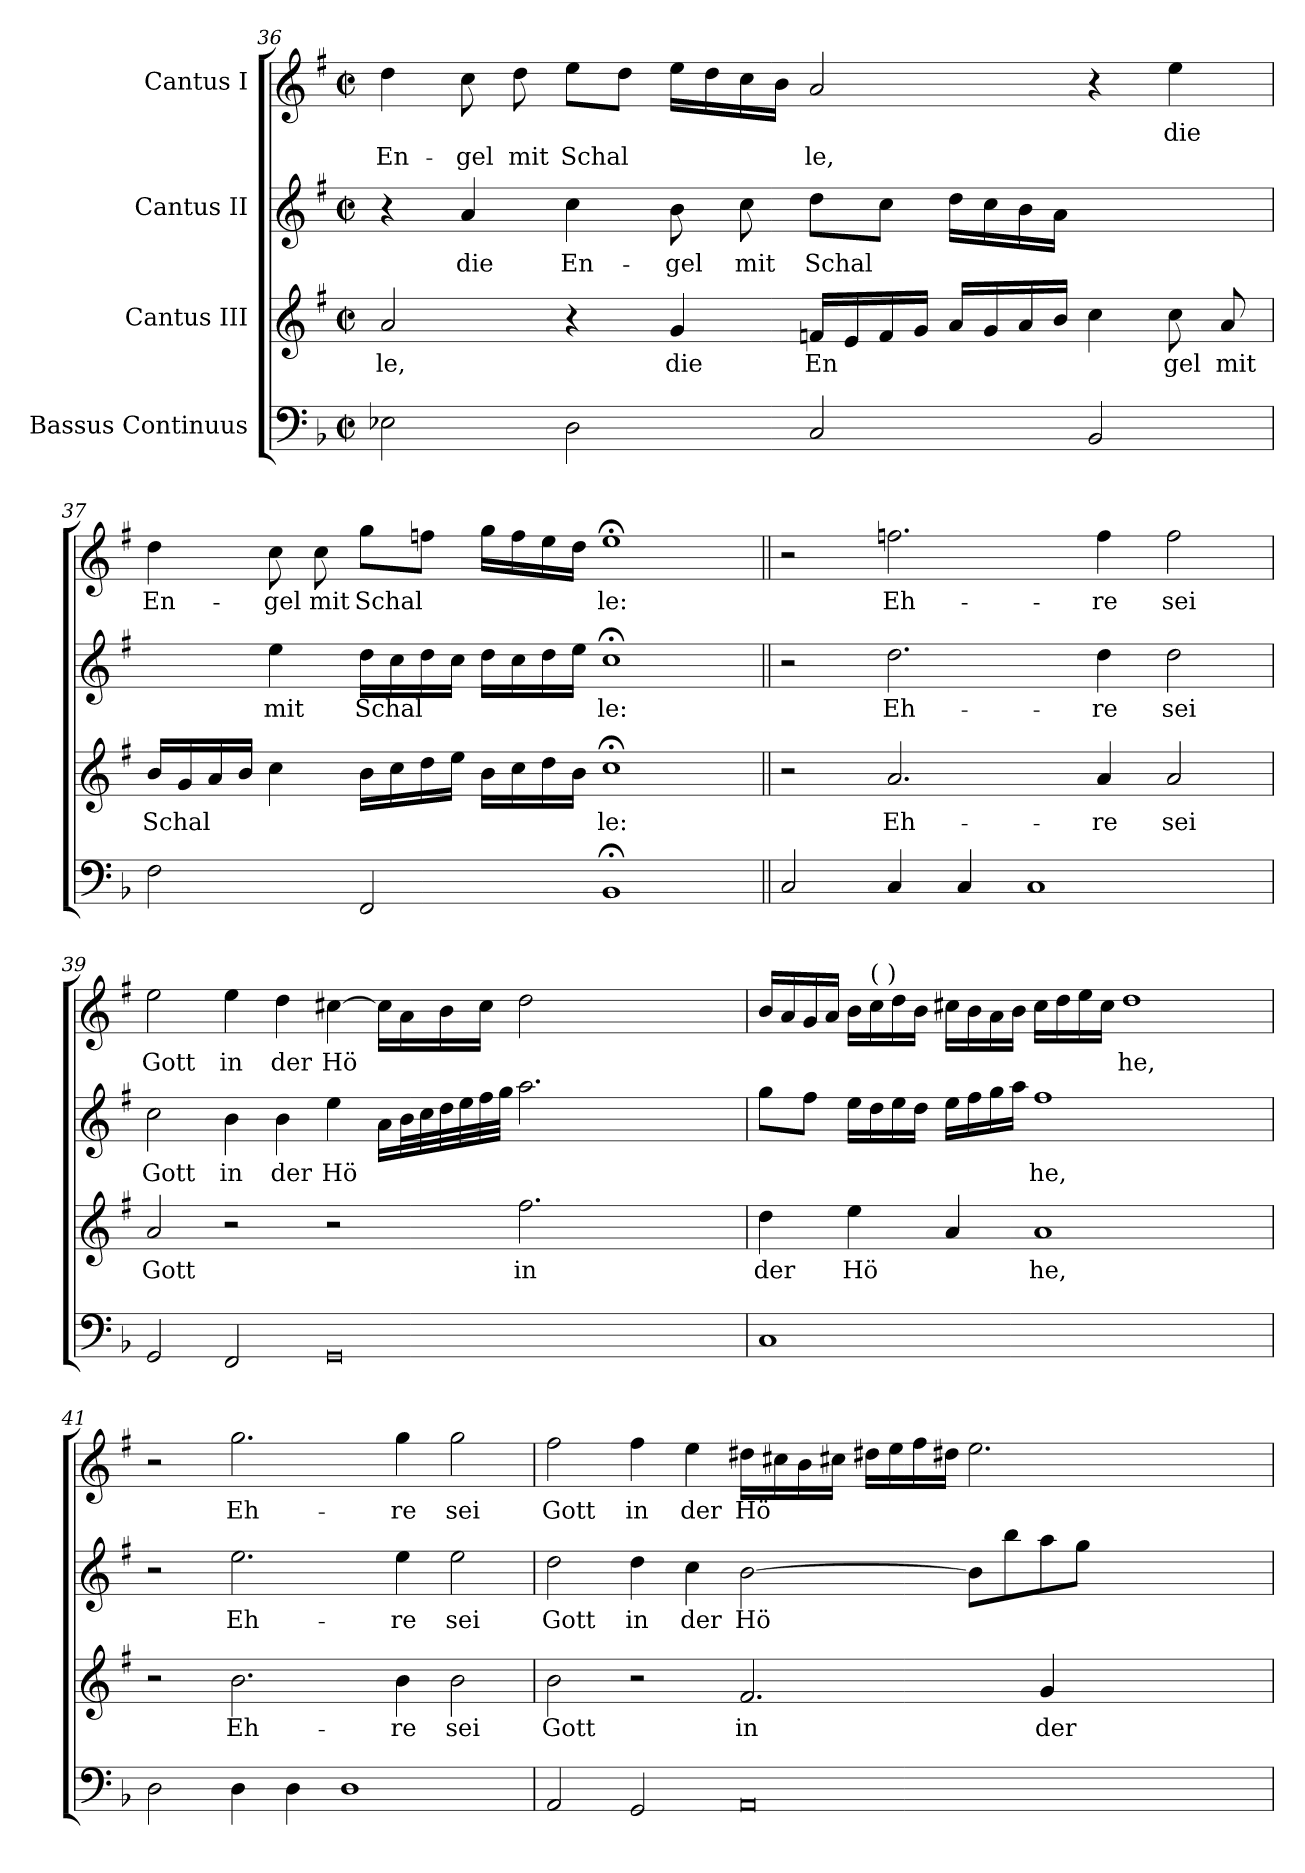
**kern	**kern	**text	**kern	**text	**kern	**text	**text
*part4	*part3	*part3	*part2	*part2	*part1	*part1	*part1
*staff4	*staff3	*staff3	*staff2	*staff2	*staff1	*staff1	*staff1
*I"Bassus Continuus	*I"Cantus III	*	*I"Cantus II	*	*I"Cantus I	*	*
*clefF4	*clefG2	*	*clefG2	*	*clefG2	*	*
*	*ITrd1c2	*	*ITrd1c2	*	*ITrd1c2	*	*
*k[b-]	*k[b-]	*	*k[b-]	*	*k[b-]	*	*
*F:	*F:	*	*F:	*	*F:	*	*
*M4/2	*M4/2	*	*M4/2	*	*M4/2	*	*
*met(c|)	*met(c|)	*	*met(c|)	*	*met(c|)	*	*
=36	=36	=36	=36	=36	=36	=36	=36
!	!	!LO:LY:b	!	!	!	!	!LO:LY:b
2E-X	2g	le,	4r	.	4cc	.	En-
!	!	!	!	!LO:LY:b	!	!	!LO:LY:b
.	.	.	4g	die	8b-	.	-gel
!	!	!	!	!	!	!	!LO:LY:b
.	.	.	.	.	8cc	.	mit
!	!	!	!	!LO:LY:b	!	!	!LO:LY:b
2D	4r	.	4b-	En-	8ddL	.	Schal
.	.	.	.	.	8ccJ	.	.
!	!	!LO:LY:b	!	!LO:LY:b	!	!	!
.	4f	die	8a	-gel	16ddLL	.	.
.	.	.	.	.	16cc	.	.
!	!	!	!	!LO:LY:b	!	!	!
.	.	.	8b-	mit	16b-	.	.
.	.	.	.	.	16aJJ	.	.
!	!	!LO:LY:b	!	!LO:LY:b	!	!	!LO:LY:b
2C	16e-XLL	En	8ccL	Schal	2g	.	le,
.	16d	.	.	.	.	.	.
.	16e-	.	8b-J	.	.	.	.
.	16fJJ	.	.	.	.	.	.
.	16gLL	.	16ccLL	.	.	.	.
.	16f	.	16b-	.	.	.	.
.	16g	.	16a	.	.	.	.
.	16aJJ	.	16gJJ	.	.	.	.
!	!	!	!	!LO:LY:b	!	!	!
2BB-	4b-	.	[2fyy	le,	4r	.	.
!	!	!LO:LY:b	!	!	!	!LO:LY:b	!
.	8b-	gel	.	.	4dd	die	.
!	!	!LO:LY:b	!	!	!	!	!
.	8g	mit	.	.	.	.	.
!!LO:LB:g=z
=37	=37	=37	=37	=37	=37	=37	=37
!	!	!LO:LY:b	!	!	!	!LO:LY:b	!
2F	16aLL	Schal	4fyy]	.	4cc	En-	.
.	16f	.	.	.	.	.	.
.	16g	.	.	.	.	.	.
.	16aJJ	.	.	.	.	.	.
!	!	!	!	!LO:LY:b	!	!LO:LY:b	!
.	4b-	.	4dd	mit	8b-	-gel	.
!	!	!	!	!	!	!LO:LY:b	!
.	.	.	.	.	8b-	mit	.
!	!	!	!	!LO:LY:b	!	!LO:LY:b	!
2FF	16aLL	.	16ccLL	Schal	8ffL	Schal	.
.	16b-	.	16b-	.	.	.	.
.	16cc	.	16cc	.	8ee-XJ	.	.
.	16ddJJ	.	16b-JJ	.	.	.	.
.	16aLL	.	16ccLL	.	16ffLL	.	.
.	16b-	.	16b-	.	16ee-	.	.
.	16cc	.	16cc	.	16dd	.	.
.	16aJJ	.	16ddJJ	.	16ccJJ	.	.
!	!	!LO:LY:b	!	!LO:LY:b	!	!LO:LY:b	!
1BB-;<	1b-;<	le:	1b-;<	le:	1dd;<	le:	.
!!LO:LB:g=z
=38||	=38||	=38||	=38||	=38||	=38||	=38||	=38||
2C	2r	.	2r	.	2r	.	.
!	!	!LO:LY:b	!	!LO:LY:b	!	!LO:LY:b	!
4C	2.g	Eh-	2.cc	Eh-	2.ee-X	Eh-	.
4C	.	.	.	.	.	.	.
1C	.	.	.	.	.	.	.
!	!	!LO:LY:b	!	!LO:LY:b	!	!LO:LY:b	!
.	4g	-re	4cc	-re	4ee-	-re	.
!	!	!LO:LY:b	!	!LO:LY:b	!	!LO:LY:b	!
.	2g	sei	2cc	sei	2ee-	sei	.
=39	=39	=39	=39	=39	=39	=39	=39
!	!	!LO:LY:b	!	!LO:LY:b	!	!LO:LY:b	!
2GG	2g	Gott	2b-	Gott	2dd	Gott	.
!	!	!	!	!LO:LY:b	!	!LO:LY:b	!
2FF	2r	.	4a	in	4dd	in	.
!	!	!	!	!LO:LY:b	!	!LO:LY:b	!
.	.	.	4a	der	4cc	der	.
!	!	!	!	!LO:LY:b	!	!LO:LY:b	!
0GG	2r	.	4dd	Hö	[4bn	Hö	.
.	.	.	16gLL	.	16b\LL]	.	.
.	.	.	32aL	.	16g\	.	.
.	.	.	32b-	.	.	.	.
.	.	.	32cc	.	16a\	.	.
.	.	.	32dd	.	.	.	.
.	.	.	32ee	.	16b\JJ	.	.
.	.	.	32ffJJJ	.	.	.	.
!	!	!LO:LY:b	!	!	!	!	!
.	2.ee	in	2.gg	.	2cc	.	.
.	.	.	.	.	1ryy	.	.
.	2.ryy	.	2.ryy	.	.	.	.
=40	=40	=40	=40	=40	=40	=40	=40
!	!	!LO:LY:b	!	!	!	!	!
1C	4cc	der	8ffL	.	16aLL	.	.
.	.	.	.	.	16g	.	.
.	.	.	8eeJ	.	16f	.	.
.	.	.	.	.	16gJJ	.	.
!	!	!LO:LY:b	!	!	!	!	!
.	4dd	Hö	16ddLL	.	16aLL	.	.
!	!	!	!	!	!LO:TX:a:t=(  )	!	!
.	.	.	16cc	.	16b-	.	.
.	.	.	16dd	.	16cc	.	.
.	.	.	16ccJJ	.	16aJJ	.	.
.	4g	.	16ddLL	.	16bnLL	.	.
.	.	.	16ee	.	16a	.	.
.	.	.	16ff	.	16g	.	.
.	.	.	16ggJJ	.	16aJJ	.	.
!	!	!LO:LY:b	!	!LO:LY:b	!	!	!
.	1g	he,	1ee	he,	16bLL	.	.
.	.	.	.	.	16cc	.	.
.	.	.	.	.	16dd	.	.
.	.	.	.	.	16bJJ	.	.
!	!	!	!	!	!	!LO:LY:b	!
1ryy	.	.	.	.	1cc	he,	.
.	4ryy	.	4ryy	.	.	.	.
!!LO:LB:g=z
=41	=41	=41	=41	=41	=41	=41	=41
2D	2r	.	2r	.	2r	.	.
!	!	!LO:LY:b	!	!LO:LY:b	!	!LO:LY:b	!
4D	2.a	Eh-	2.dd	Eh-	2.ff	Eh-	.
4D	.	.	.	.	.	.	.
1D	.	.	.	.	.	.	.
!	!	!LO:LY:b	!	!LO:LY:b	!	!LO:LY:b	!
.	4a	-re	4dd	-re	4ff	-re	.
!	!	!LO:LY:b	!	!LO:LY:b	!	!LO:LY:b	!
.	2a	sei	2dd	sei	2ff	sei	.
=42	=42	=42	=42	=42	=42	=42	=42
!	!	!LO:LY:b	!	!LO:LY:b	!	!LO:LY:b	!
2AA	2a	Gott	2cc	Gott	2ee	Gott	.
!	!	!	!	!LO:LY:b	!	!LO:LY:b	!
2GG	2r	.	4cc	in	4ee	in	.
!	!	!	!	!LO:LY:b	!	!LO:LY:b	!
.	.	.	4b-	der	4dd	der	.
!	!	!LO:LY:b	!	!LO:LY:b	!	!LO:LY:b	!
0AA	2.e	in	[2a	Hö	16cc#XLL	Hö	.
.	.	.	.	.	16bn	.	.
.	.	.	.	.	16a	.	.
.	.	.	.	.	16bnJJ	.	.
.	.	.	.	.	16cc#XLL	.	.
.	.	.	.	.	16dd	.	.
.	.	.	.	.	16ee	.	.
.	.	.	.	.	16cc#XJJ	.	.
.	.	.	8aL]	.	2.dd	.	.
.	.	.	8aa	.	.	.	.
!	!	!LO:LY:b	!	!	!	!	!
.	4f	der	8gg	.	.	.	.
.	.	.	8ffJ	.	.	.	.
.	1ryy	.	1ryy	.	.	.	.
.	.	.	.	.	2.ryy	.	.
=	=	=	=	=	=	=	=
*-	*-	*-	*-	*-	*-	*-	*-
